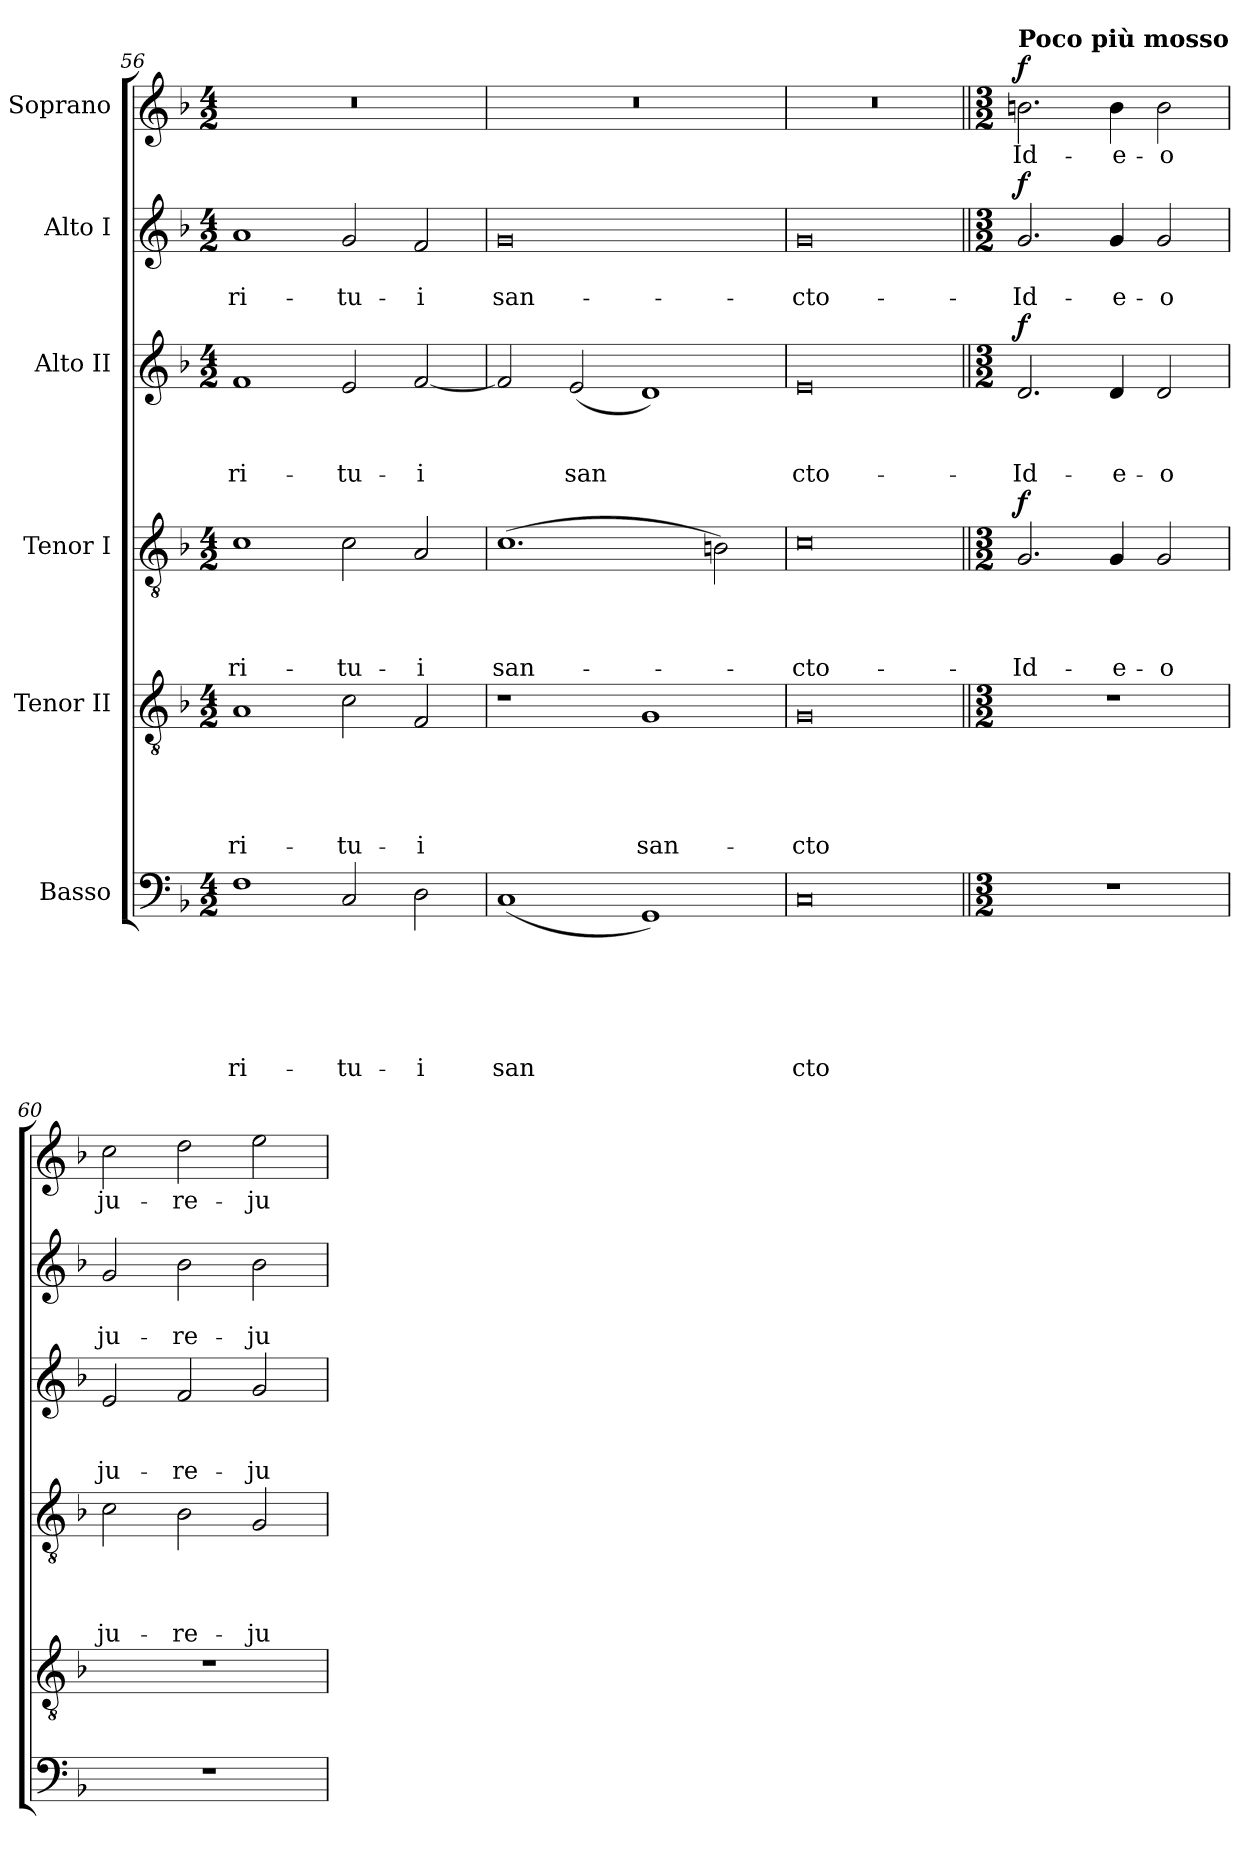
**kern	**text	**text	**text	**text	**text	**text	**kern	**text	**text	**text	**text	**text	**kern	**text	**text	**text	**text	**dynam	**kern	**text	**text	**text	**dynam	**kern	**text	**text	**dynam	**kern	**text	**dynam
*part6	*part6	*part6	*part6	*part6	*part6	*part6	*part5	*part5	*part5	*part5	*part5	*part5	*part4	*part4	*part4	*part4	*part4	*part4	*part3	*part3	*part3	*part3	*part3	*part2	*part2	*part2	*part2	*part1	*part1	*part1
*staff6	*staff6	*staff6	*staff6	*staff6	*staff6	*staff6	*staff5	*staff5	*staff5	*staff5	*staff5	*staff5	*staff4	*staff4	*staff4	*staff4	*staff4	*staff4	*staff3	*staff3	*staff3	*staff3	*staff3	*staff2	*staff2	*staff2	*staff2	*staff1	*staff1	*staff1
*I"Basso	*	*	*	*	*	*	*I"Tenor II	*	*	*	*	*	*I"Tenor I	*	*	*	*	*	*I"Alto II	*	*	*	*	*I"Alto I	*	*	*	*I"Soprano	*	*
*clefF4	*	*	*	*	*	*	*clefGv2	*	*	*	*	*	*clefGv2	*	*	*	*	*	*clefG2	*	*	*	*	*clefG2	*	*	*	*clefG2	*	*
*k[b-]	*	*	*	*	*	*	*k[b-]	*	*	*	*	*	*k[b-]	*	*	*	*	*	*k[b-]	*	*	*	*	*k[b-]	*	*	*	*k[b-]	*	*
*F:	*	*	*	*	*	*	*F:	*	*	*	*	*	*F:	*	*	*	*	*	*F:	*	*	*	*	*F:	*	*	*	*F:	*	*
*M4/2	*	*	*	*	*	*	*M4/2	*	*	*	*	*	*M4/2	*	*	*	*	*	*M4/2	*	*	*	*	*M4/2	*	*	*	*M4/2	*	*
=56	=56	=56	=56	=56	=56	=56	=56	=56	=56	=56	=56	=56	=56	=56	=56	=56	=56	=56	=56	=56	=56	=56	=56	=56	=56	=56	=56	=56	=56	=56
!	!	!	!	!	!	!LO:LY:b	!	!	!	!	!	!LO:LY:b	!	!	!	!	!LO:LY:b	!	!	!	!	!LO:LY:b	!	!	!	!LO:LY:b	!	!	!	!
1F	.	.	.	.	.	-ri-	1A	.	.	.	.	-ri-	1c	.	.	.	-ri-	.	1f	.	.	-ri-	.	1a	.	-ri-	.	0r	.	.
!	!	!	!	!	!	!LO:LY:b	!	!	!	!	!	!LO:LY:b	!	!	!	!	!LO:LY:b	!	!	!	!	!LO:LY:b	!	!	!	!LO:LY:b	!	!	!	!
2C/	.	.	.	.	.	-tu-	2c\	.	.	.	.	-tu-	2c\	.	.	.	-tu-	.	2e/	.	.	-tu-	.	2g/	.	-tu-	.	.	.	.
!	!	!	!	!	!	!LO:LY:b	!	!	!	!	!	!LO:LY:b	!	!	!	!	!LO:LY:b	!	!	!	!	!LO:LY:b	!	!	!	!LO:LY:b	!	!	!	!
2D\	.	.	.	.	.	-i	2F/	.	.	.	.	-i	2A/	.	.	.	-i	.	[<2f/	.	.	-i	.	2f/	.	-i	.	.	.	.
=57	=57	=57	=57	=57	=57	=57	=57	=57	=57	=57	=57	=57	=57	=57	=57	=57	=57	=57	=57	=57	=57	=57	=57	=57	=57	=57	=57	=57	=57	=57
!	!	!	!	!	!	!LO:LY:b	!	!	!	!	!	!	!	!	!	!	!LO:LY:b	!	!	!	!	!	!	!	!	!LO:LY:b	!	!	!	!
(<1C	.	.	.	.	.	san	1r	.	.	.	.	.	(>1.c	.	.	.	san-	.	2f/]	.	.	.	.	0g	.	san-	.	0r	.	.
!	!	!	!	!	!	!	!	!	!	!	!	!	!	!	!	!	!	!	!	!	!	!LO:LY:b	!	!	!	!	!	!	!	!
.	.	.	.	.	.	.	.	.	.	.	.	.	.	.	.	.	.	.	(<2e/	.	.	san	.	.	.	.	.	.	.	.
!	!	!	!	!	!	!	!	!	!	!	!	!LO:LY:b	!	!	!	!	!	!	!	!	!	!	!	!	!	!	!	!	!	!
1GG)	.	.	.	.	.	.	1G	.	.	.	.	san-	.	.	.	.	.	.	1d)	.	.	.	.	.	.	.	.	.	.	.
.	.	.	.	.	.	.	.	.	.	.	.	.	2Bn\)	.	.	.	.	.	.	.	.	.	.	.	.	.	.	.	.	.
=58	=58	=58	=58	=58	=58	=58	=58	=58	=58	=58	=58	=58	=58	=58	=58	=58	=58	=58	=58	=58	=58	=58	=58	=58	=58	=58	=58	=58	=58	=58
!	!	!	!	!	!	!LO:LY:b	!	!	!	!	!	!LO:LY:b	!	!	!	!	!LO:LY:b	!	!	!	!	!LO:LY:b	!	!	!	!LO:LY:b	!	!	!	!
0C	.	.	.	.	.	cto-	0G	.	.	.	.	-cto	0c	.	.	.	-cto-	.	0e	.	.	cto-	.	0g	.	-cto-	.	0r	.	.
=59||	=59||	=59||	=59||	=59||	=59||	=59||	=59||	=59||	=59||	=59||	=59||	=59||	=59||	=59||	=59||	=59||	=59||	=59||	=59||	=59||	=59||	=59||	=59||	=59||	=59||	=59||	=59||	=59||	=59||	=59||
*M3/2	*	*	*	*	*	*	*M3/2	*	*	*	*	*	*M3/2	*	*	*	*	*	*M3/2	*	*	*	*	*M3/2	*	*	*	*M3/2	*	*
*	*	*	*	*	*	*	*	*	*	*	*	*	*	*	*	*	*	*	*	*	*	*	*	*	*	*	*	*MM200	*	*
!	!	!	!	!	!	!	!	!	!	!	!	!	!	!	!	!	!	!	!	!	!	!	!	!	!	!	!	!LO:TX:a:B:t=Poco più mosso	!	!
!LO:N:vis=1	!	!	!	!	!	!	!LO:N:vis=1	!	!	!	!	!	!	!	!	!	!LO:LY:b	!LO:DY:a	!	!	!	!LO:LY:b	!LO:DY:a	!	!	!LO:LY:b	!LO:DY:a	!	!LO:LY:b	!LO:DY:a
1.r	.	.	.	.	.	.	1.r	.	.	.	.	.	2.G/	.	.	.	-Id-	f	2.d/	.	.	-Id-	f	2.g/	.	-Id-	f	2.bn\	Id-	f
!	!	!	!	!	!	!	!	!	!	!	!	!	!	!	!	!	!LO:LY:b	!	!	!	!	!LO:LY:b	!	!	!	!LO:LY:b	!	!	!LO:LY:b	!
.	.	.	.	.	.	.	.	.	.	.	.	.	4G/	.	.	.	-e-	.	4d/	.	.	-e-	.	4g/	.	-e-	.	4b\	-e-	.
!	!	!	!	!	!	!	!	!	!	!	!	!	!	!	!	!	!LO:LY:b	!	!	!	!	!LO:LY:b	!	!	!	!LO:LY:b	!	!	!LO:LY:b	!
.	.	.	.	.	.	.	.	.	.	.	.	.	2G/	.	.	.	-o	.	2d/	.	.	-o	.	2g/	.	-o	.	2b\	-o	.
=60	=60	=60	=60	=60	=60	=60	=60	=60	=60	=60	=60	=60	=60	=60	=60	=60	=60	=60	=60	=60	=60	=60	=60	=60	=60	=60	=60	=60	=60	=60
!LO:N:vis=1	!	!	!	!	!	!	!LO:N:vis=1	!	!	!	!	!	!	!	!	!	!LO:LY:b	!	!	!	!	!LO:LY:b	!	!	!	!LO:LY:b	!	!	!LO:LY:b	!
1.r	.	.	.	.	.	.	1.r	.	.	.	.	.	2c\	.	.	.	ju-	.	2e/	.	.	ju-	.	2g/	.	ju-	.	2cc\	ju-	.
!	!	!	!	!	!	!	!	!	!	!	!	!	!	!	!	!	!LO:LY:b	!	!	!	!	!LO:LY:b	!	!	!	!LO:LY:b	!	!	!LO:LY:b	!
.	.	.	.	.	.	.	.	.	.	.	.	.	2B-\	.	.	.	-re-	.	2f/	.	.	-re-	.	2b-\	.	-re-	.	2dd\	-re-	.
!	!	!	!	!	!	!	!	!	!	!	!	!	!	!	!	!	!LO:LY:b	!	!	!	!	!LO:LY:b	!	!	!	!LO:LY:b	!	!	!LO:LY:b	!
.	.	.	.	.	.	.	.	.	.	.	.	.	2G/	.	.	.	-ju-	.	2g/	.	.	-ju-	.	2b-\	.	-ju-	.	2ee\	-ju-	.
=	=	=	=	=	=	=	=	=	=	=	=	=	=	=	=	=	=	=	=	=	=	=	=	=	=	=	=	=	=	=
*-	*-	*-	*-	*-	*-	*-	*-	*-	*-	*-	*-	*-	*-	*-	*-	*-	*-	*-	*-	*-	*-	*-	*-	*-	*-	*-	*-	*-	*-	*-
